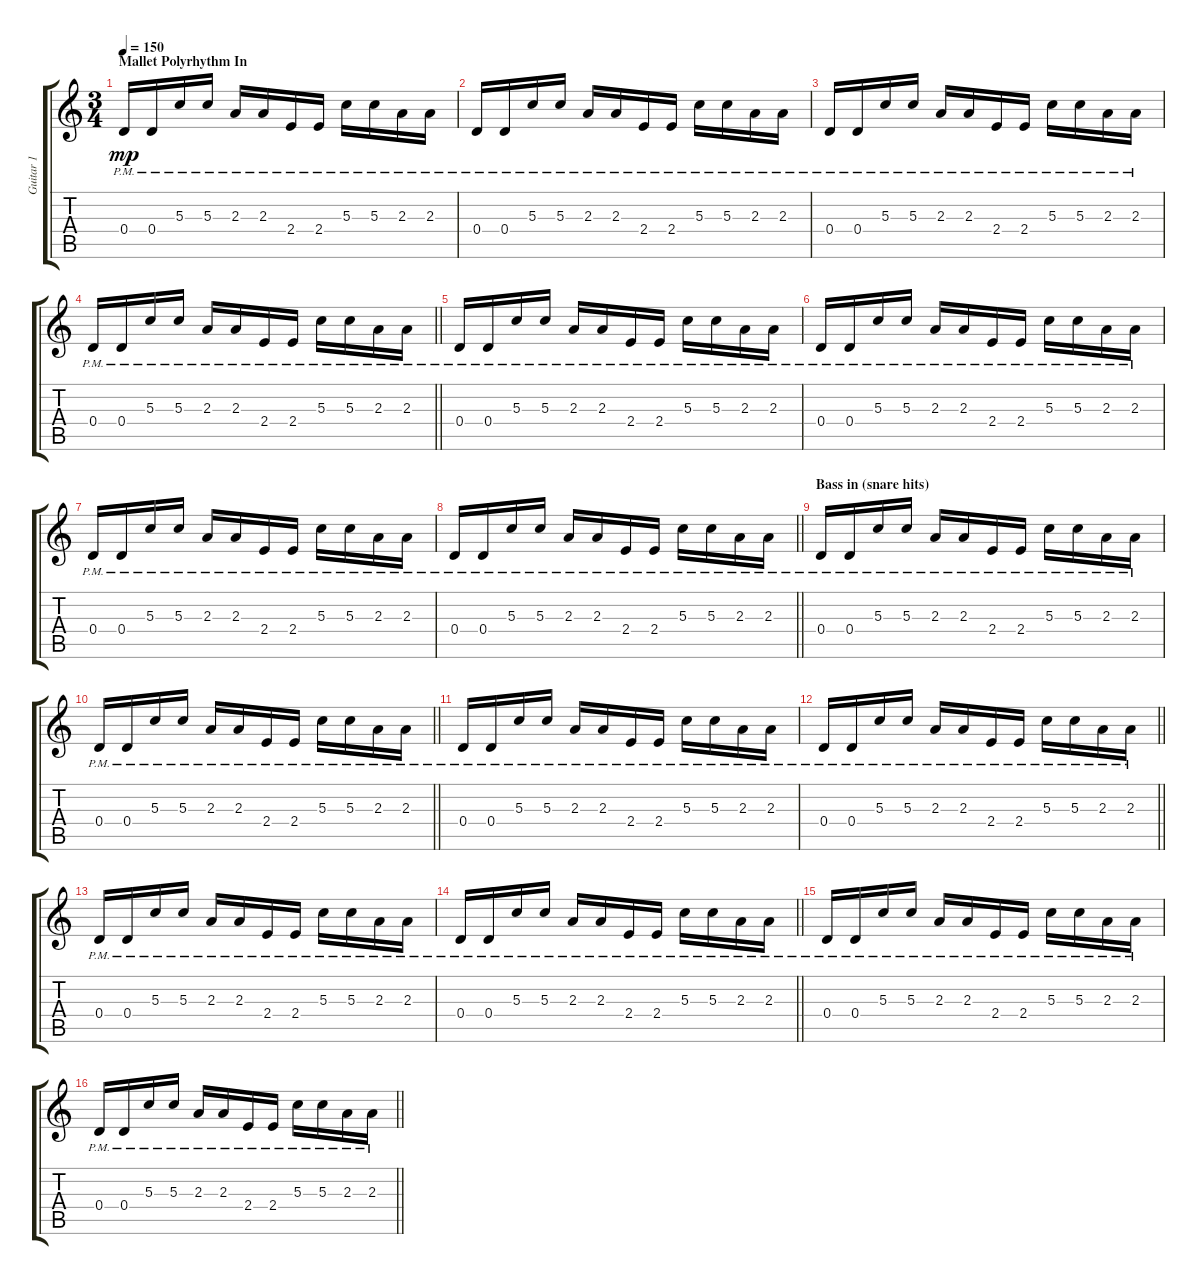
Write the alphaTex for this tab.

\track ("Guitar 1" "Guitar 1") {instrument distortionguitar}
\staff {score tabs}
\tuning (E4 B3 G3 D3 A2 E2) {hide}
\ts (3 4)
\section ("" "Mallet Polyrhythm In")
\tempo 150
\clef g2
\ks c
0.4{pm}.16{dy mp} 0.4{pm}.16 5.3{pm}.16 5.3{pm}.16 2.3{pm}.16 2.3{pm}.16 2.4{pm}.16 2.4{pm}.16 5.3{pm}.16 5.3{pm}.16 2.3{pm}.16 2.3{pm}.16 |
0.4{pm}.16 0.4{pm}.16 5.3{pm}.16 5.3{pm}.16 2.3{pm}.16 2.3{pm}.16 2.4{pm}.16 2.4{pm}.16 5.3{pm}.16 5.3{pm}.16 2.3{pm}.16 2.3{pm}.16 |
0.4{pm}.16 0.4{pm}.16 5.3{pm}.16 5.3{pm}.16 2.3{pm}.16 2.3{pm}.16 2.4{pm}.16 2.4{pm}.16 5.3{pm}.16 5.3{pm}.16 2.3{pm}.16 2.3{pm}.16 |
\barLineRight lightlight
0.4{pm}.16 0.4{pm}.16 5.3{pm}.16 5.3{pm}.16 2.3{pm}.16 2.3{pm}.16 2.4{pm}.16 2.4{pm}.16 5.3{pm}.16 5.3{pm}.16 2.3{pm}.16 2.3{pm}.16 |
0.4{pm}.16 0.4{pm}.16 5.3{pm}.16 5.3{pm}.16 2.3{pm}.16 2.3{pm}.16 2.4{pm}.16 2.4{pm}.16 5.3{pm}.16 5.3{pm}.16 2.3{pm}.16 2.3{pm}.16 |
0.4{pm}.16 0.4{pm}.16 5.3{pm}.16 5.3{pm}.16 2.3{pm}.16 2.3{pm}.16 2.4{pm}.16 2.4{pm}.16 5.3{pm}.16 5.3{pm}.16 2.3{pm}.16 2.3{pm}.16 |
0.4{pm}.16 0.4{pm}.16 5.3{pm}.16 5.3{pm}.16 2.3{pm}.16 2.3{pm}.16 2.4{pm}.16 2.4{pm}.16 5.3{pm}.16 5.3{pm}.16 2.3{pm}.16 2.3{pm}.16 |
\barLineRight lightlight
0.4{pm}.16 0.4{pm}.16 5.3{pm}.16 5.3{pm}.16 2.3{pm}.16 2.3{pm}.16 2.4{pm}.16 2.4{pm}.16 5.3{pm}.16 5.3{pm}.16 2.3{pm}.16 2.3{pm}.16 |
\section ("" "Bass in (snare hits)")
0.4{pm}.16 0.4{pm}.16 5.3{pm}.16 5.3{pm}.16 2.3{pm}.16 2.3{pm}.16 2.4{pm}.16 2.4{pm}.16 5.3{pm}.16 5.3{pm}.16 2.3{pm}.16 2.3{pm}.16 |
\barLineRight lightlight
0.4{pm}.16 0.4{pm}.16 5.3{pm}.16 5.3{pm}.16 2.3{pm}.16 2.3{pm}.16 2.4{pm}.16 2.4{pm}.16 5.3{pm}.16 5.3{pm}.16 2.3{pm}.16 2.3{pm}.16 |
0.4{pm}.16 0.4{pm}.16 5.3{pm}.16 5.3{pm}.16 2.3{pm}.16 2.3{pm}.16 2.4{pm}.16 2.4{pm}.16 5.3{pm}.16 5.3{pm}.16 2.3{pm}.16 2.3{pm}.16 |
\barLineRight lightlight
0.4{pm}.16 0.4{pm}.16 5.3{pm}.16 5.3{pm}.16 2.3{pm}.16 2.3{pm}.16 2.4{pm}.16 2.4{pm}.16 5.3{pm}.16 5.3{pm}.16 2.3{pm}.16 2.3{pm}.16 |
0.4{pm}.16 0.4{pm}.16 5.3{pm}.16 5.3{pm}.16 2.3{pm}.16 2.3{pm}.16 2.4{pm}.16 2.4{pm}.16 5.3{pm}.16 5.3{pm}.16 2.3{pm}.16 2.3{pm}.16 |
\barLineRight lightlight
0.4{pm}.16 0.4{pm}.16 5.3{pm}.16 5.3{pm}.16 2.3{pm}.16 2.3{pm}.16 2.4{pm}.16 2.4{pm}.16 5.3{pm}.16 5.3{pm}.16 2.3{pm}.16 2.3{pm}.16 |
0.4{pm}.16 0.4{pm}.16 5.3{pm}.16 5.3{pm}.16 2.3{pm}.16 2.3{pm}.16 2.4{pm}.16 2.4{pm}.16 5.3{pm}.16 5.3{pm}.16 2.3{pm}.16 2.3{pm}.16 |
\barLineRight lightlight
0.4{pm}.16 0.4{pm}.16 5.3{pm}.16 5.3{pm}.16 2.3{pm}.16 2.3{pm}.16 2.4{pm}.16 2.4{pm}.16 5.3{pm}.16 5.3{pm}.16 2.3{pm}.16 2.3{pm}.16
